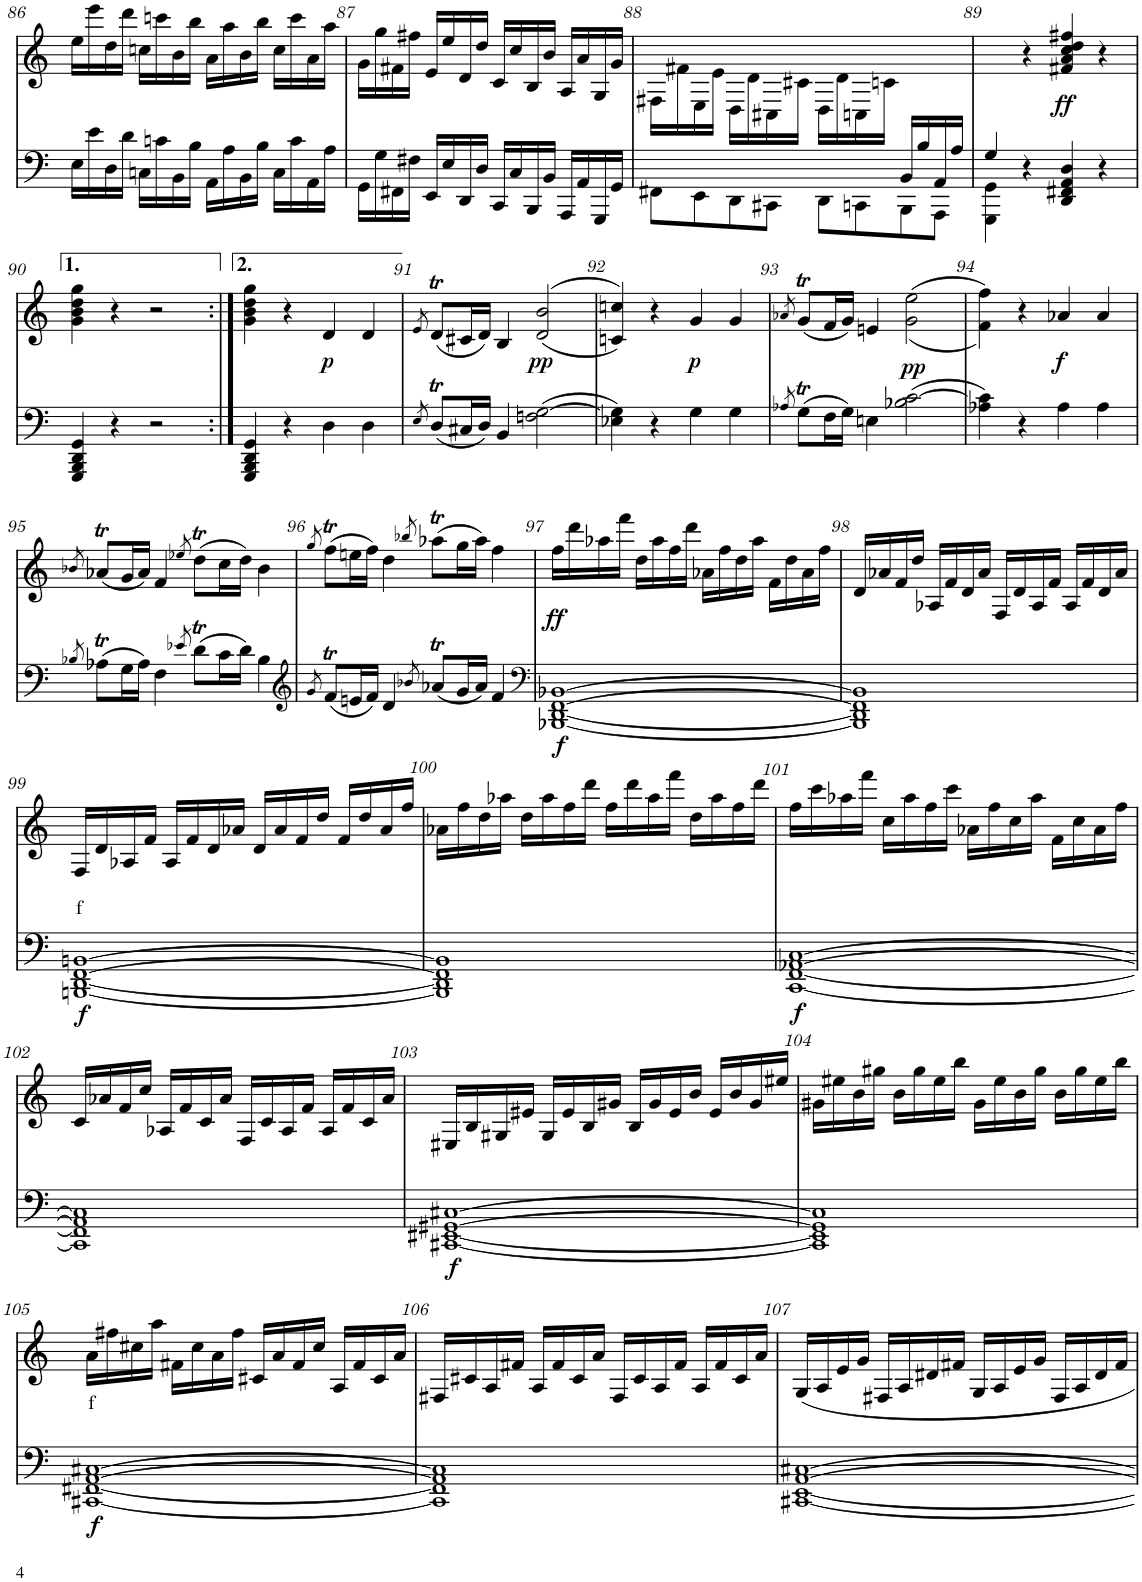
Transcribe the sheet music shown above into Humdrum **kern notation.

**kern	**dynam	**kern	**text	**dynam
*part2	*part2	*part1	*part1	*part1
*staff2	*staff2	*staff1	*staff1	*staff1
*I"piano	*	*I"piano	*	*
*I'Pno	*	*I'Pno	*	*
!!LO:PB:g=z
*clefF4	*	*clefG2	*	*
*k[]	*	*k[]	*	*
*M4/4	*	*M4/4	*	*
=86	=86	=86	=86	=86
16E\LL	.	16ee\LL	.	.
16e\	.	16eee\	.	.
16D\	.	16dd\	.	.
16d\JJ	.	16ddd\JJ	.	.
16Cn\LL	.	16ccn\LL	.	.
16cn\	.	16cccn\	.	.
16BB\	.	16b\	.	.
16B\JJ	.	16bb\JJ	.	.
16AA\LL	.	16a\LL	.	.
16A\	.	16aa\	.	.
16BB\	.	16b\	.	.
16B\JJ	.	16bb\JJ	.	.
16C\LL	.	16cc\LL	.	.
16c\	.	16ccc\	.	.
16AA\	.	16a\	.	.
16A\JJ	.	16aa\JJ	.	.
=87	=87	=87	=87	=87
16GG\LL	.	16g\LL	.	.
16G\	.	16gg\	.	.
16FF#X\	.	16f#X\	.	.
16F#X\JJ	.	16ff#X\JJ	.	.
16EE/LL	.	16e/LL	.	.
16E/	.	16ee/	.	.
16DD/	.	16d/	.	.
16D/JJ	.	16dd/JJ	.	.
16CC/LL	.	16c/LL	.	.
16C/	.	16cc/	.	.
16BBB/	.	16B/	.	.
16BB/JJ	.	16b/JJ	.	.
16AAA/LL	.	16A/LL	.	.
16AA/	.	16a/	.	.
16GGG/	.	16G/	.	.
16GG/JJ	.	16g/JJ	.	.
=88	=88	=88	=88	=88
*^	*	*	*	*
4ryy	8FF#X\L	.	16F#X\LL	.	.
.	.	.	16f#X\	.	.
.	8EE\	.	16E\	.	.
.	.	.	16e\JJ	.	.
4ryy	8DD\	.	16D\LL	.	.
.	.	.	16d\	.	.
.	8CC#X\J	.	16C#X\	.	.
.	.	.	16c#X\JJ	.	.
4ryy	8DD\L	.	16D\LL	.	.
.	.	.	16d\	.	.
.	8CCn\	.	16Cn\	.	.
.	.	.	16cn\JJ	.	.
16BB/LL	8BBB\	.	8ryy	.	.
16B/	.	.	.	.	.
16AA/	8AAA\J	.	8ryy	.	.
16A/JJ	.	.	.	.	.
=89	=89	=89	=89	=89	=89
4G/	4GGG\ 4GG\	.	4ryy	.	.
4r	2.ryy	.	4r	.	.
!	!	!	!	!	!LO:DY:b
4DD/ 4FF#X/ 4AA/ 4D/	.	.	4f#X/ 4a/ 4cc/ 4dd/ 4ff#X/	.	ff
4r	.	.	4r	.	.
*v	*v	*	*	*	*
!!LO:LB:g=z
=90	=90	=90	=90	=90
4GGG/ 4BBB/ 4DD/ 4GG/	.	4g\ 4b\ 4dd\ 4gg\	.	.
4r	.	4r	.	.
2r	.	2r	.	.
=90X1:|!	=90X1:|!	=90X1:|!	=90X1:|!	=90X1:|!
4GGG/ 4BBB/ 4DD/ 4GG/	.	4g\ 4b\ 4dd\ 4gg\	.	.
4r	.	4r	.	.
!	!	!	!	!LO:DY:b
4D\	.	4d/	.	p
4D\	.	4d/	.	.
=91	=91	=91	=91	=91
8qE/	.	8qe/	.	.
(8DT/L	.	(8dT/L	.	.
16C#X/L	.	16c#X/L	.	.
16D/JJ)	.	16d/JJ)	.	.
4BB/	.	4B/	.	.
!	!	!	!	!LO:DY:b
(2Fn\ [2G\	.	((>2d/ 2b/	.	pp
=92	=92	=92	=92	=92
4E-X\ 4G\])	.	4cn/ 4ccn/))	.	.
4r	.	4r	.	.
!	!	!	!	!LO:DY:b
4G\	.	4g/	.	p
4G\	.	4g/	.	.
=93	=93	=93	=93	=93
8qA-X/	.	8qa-X/	.	.
(8GT\L	.	(8gT/L	.	.
16F\L	.	16f/L	.	.
16G\JJ)	.	16g/JJ)	.	.
4En\	.	4en/	.	.
!	!LO:DY:a	!	!	!
(2B-X\ [2c\	pp	(<(2g\ 2ee\	.	.
=94	=94	=94	=94	=94
4A-X\ 4c\])	.	4f\ 4ff\))	.	.
4r	.	4r	.	.
!	!	!	!	!LO:DY:b
4A-\	.	4a-X/	.	f
4A-\	.	4a-/	.	.
!!LO:LB:g=z
=95	=95	=95	=95	=95
8qB-X/	.	8qb-X/	.	.
(8A-XT\L	.	(8a-XT/L	.	.
16G\L	.	16g/L	.	.
16A-\JJ)	.	16a-/JJ)	.	.
4F\	.	4f/	.	.
8qe-X/	.	8qee-X/	.	.
(8dT\L	.	(8ddT\L	.	.
16c\L	.	16cc\L	.	.
16d\JJ)	.	16dd\JJ)	.	.
4B-\	.	4b-\	.	.
=96	=96	=96	=96	=96
*clefG2	*	*	*	*
8qg/	.	8qgg/	.	.
(8fT/L	.	(8ffT\L	.	.
16en/L	.	16een\L	.	.
16f/JJ)	.	16ff\JJ)	.	.
4d/	.	4dd\	.	.
8qb-X/	.	8qbb-X/	.	.
(8a-XT/L	.	(8aa-XT\L	.	.
16g/L	.	16gg\L	.	.
16a-/JJ)	.	16aa-\JJ)	.	.
4f/	.	4ff\	.	.
=97	=97	=97	=97	=97
*clefF4	*	*	*	*
!	!LO:DY:b	!	!	!LO:DY:b
[1BBB-X [1DD [1FF [1BB-X	f	16ff\LL	.	ff
.	.	16ddd\	.	.
.	.	16aa-X\	.	.
.	.	16fff\JJ	.	.
.	.	16dd\LL	.	.
.	.	16aa-\	.	.
.	.	16ff\	.	.
.	.	16ddd\JJ	.	.
.	.	16a-X\LL	.	.
.	.	16ff\	.	.
.	.	16dd\	.	.
.	.	16aa-\JJ	.	.
.	.	16f\LL	.	.
.	.	16dd\	.	.
.	.	16a-\	.	.
.	.	16ff\JJ	.	.
=98	=98	=98	=98	=98
1BBB-] 1DD] 1FF] 1BB-]	.	16d/LL	.	.
.	.	16a-X/	.	.
.	.	16f/	.	.
.	.	16dd/JJ	.	.
.	.	16A-X/LL	.	.
.	.	16f/	.	.
.	.	16d/	.	.
.	.	16a-/JJ	.	.
.	.	16F/LL	.	.
.	.	16d/	.	.
.	.	16A-/	.	.
.	.	16f/JJ	.	.
.	.	16A-/LL	.	.
.	.	16f/	.	.
.	.	16d/	.	.
.	.	16a-/JJ	.	.
!!LO:LB:g=z
=99	=99	=99	=99	=99
!	!LO:DY:b	!	!LO:LY:b	!
[1BBBn [1DD [1FF [1BBn	f	16F/LL	f	.
.	.	16d/	.	.
.	.	16A-X/	.	.
.	.	16f/JJ	.	.
.	.	16A-/LL	.	.
.	.	16f/	.	.
.	.	16d/	.	.
.	.	16a-X/JJ	.	.
.	.	16d/LL	.	.
.	.	16a-/	.	.
.	.	16f/	.	.
.	.	16dd/JJ	.	.
.	.	16f/LL	.	.
.	.	16dd/	.	.
.	.	16a-/	.	.
.	.	16ff/JJ	.	.
=100	=100	=100	=100	=100
1BBB] 1DD] 1FF] 1BB]	.	16a-X\LL	.	.
.	.	16ff\	.	.
.	.	16dd\	.	.
.	.	16aa-X\JJ	.	.
.	.	16dd\LL	.	.
.	.	16aa-\	.	.
.	.	16ff\	.	.
.	.	16ddd\JJ	.	.
.	.	16ff\LL	.	.
.	.	16ddd\	.	.
.	.	16aa-\	.	.
.	.	16fff\JJ	.	.
.	.	16dd\LL	.	.
.	.	16aa-\	.	.
.	.	16ff\	.	.
.	.	16ddd\JJ	.	.
=101	=101	=101	=101	=101
!	!LO:DY:b	!	!	!
[1CC [1FF [1AA-X [1C	f	16ff\LL	.	.
.	.	16ccc\	.	.
.	.	16aa-X\	.	.
.	.	16fff\JJ	.	.
.	.	16cc\LL	.	.
.	.	16aa-\	.	.
.	.	16ff\	.	.
.	.	16ccc\JJ	.	.
.	.	16a-X\LL	.	.
.	.	16ff\	.	.
.	.	16cc\	.	.
.	.	16aa-\JJ	.	.
.	.	16f\LL	.	.
.	.	16cc\	.	.
.	.	16a-\	.	.
.	.	16ff\JJ	.	.
!!LO:LB:g=z
=102	=102	=102	=102	=102
1CC] 1FF] 1AA-] 1C]	.	16c/LL	.	.
.	.	16a-X/	.	.
.	.	16f/	.	.
.	.	16cc/JJ	.	.
.	.	16A-X/LL	.	.
.	.	16f/	.	.
.	.	16c/	.	.
.	.	16a-/JJ	.	.
.	.	16F/LL	.	.
.	.	16c/	.	.
.	.	16A-/	.	.
.	.	16f/JJ	.	.
.	.	16A-/LL	.	.
.	.	16f/	.	.
.	.	16c/	.	.
.	.	16a-/JJ	.	.
=103	=103	=103	=103	=103
!	!LO:DY:b	!	!	!
[1CC#X [1EE#X [1GG#X [1C#X	f	16E#X/LL	.	.
.	.	16B/	.	.
.	.	16G#X/	.	.
.	.	16e#X/JJ	.	.
.	.	16G#/LL	.	.
.	.	16e#/	.	.
.	.	16B/	.	.
.	.	16g#X/JJ	.	.
.	.	16B/LL	.	.
.	.	16g#/	.	.
.	.	16e#/	.	.
.	.	16b/JJ	.	.
.	.	16e#/LL	.	.
.	.	16b/	.	.
.	.	16g#/	.	.
.	.	16ee#X/JJ	.	.
=104	=104	=104	=104	=104
1CC#] 1EE#] 1GG#] 1C#]	.	16g#X\LL	.	.
.	.	16ee#X\	.	.
.	.	16b\	.	.
.	.	16gg#X\JJ	.	.
.	.	16b\LL	.	.
.	.	16gg#\	.	.
.	.	16ee#\	.	.
.	.	16bb\JJ	.	.
.	.	16g#\LL	.	.
.	.	16ee#\	.	.
.	.	16b\	.	.
.	.	16gg#\JJ	.	.
.	.	16b\LL	.	.
.	.	16gg#\	.	.
.	.	16ee#\	.	.
.	.	16bb\JJ	.	.
!!LO:LB:g=z
=105	=105	=105	=105	=105
!	!LO:DY:b	!	!LO:LY:b	!
[1CC#X [1FF#X [1AA [1C#X	f	16a\LL	f	.
.	.	16ff#X\	.	.
.	.	16cc#X\	.	.
.	.	16aa\JJ	.	.
.	.	16f#X\LL	.	.
.	.	16cc#\	.	.
.	.	16a\	.	.
.	.	16ff#\JJ	.	.
.	.	16c#X/LL	.	.
.	.	16a/	.	.
.	.	16f#/	.	.
.	.	16cc#/JJ	.	.
.	.	16A/LL	.	.
.	.	16f#/	.	.
.	.	16c#/	.	.
.	.	16a/JJ	.	.
=106	=106	=106	=106	=106
1CC#] 1FF#] 1AA] 1C#]	.	16F#X/LL	.	.
.	.	16c#X/	.	.
.	.	16A/	.	.
.	.	16f#X/JJ	.	.
.	.	16A/LL	.	.
.	.	16f#/	.	.
.	.	16c#/	.	.
.	.	16a/JJ	.	.
.	.	16F#/LL	.	.
.	.	16c#/	.	.
.	.	16A/	.	.
.	.	16f#/JJ	.	.
.	.	16A/LL	.	.
.	.	16f#/	.	.
.	.	16c#/	.	.
.	.	16a/JJ	.	.
=107	=107	=107	=107	=107
[1CC#X [1EE [1AA [1C#X	.	16G/LL	.	.
.	.	16A/	.	.
.	.	16e/	.	.
.	.	16g/JJ	.	.
.	.	16F#X/LL	.	.
.	.	16A/	.	.
.	.	16d#X/	.	.
.	.	16f#X/JJ	.	.
.	.	16G/LL	.	.
.	.	16A/	.	.
.	.	16e/	.	.
.	.	16g/JJ	.	.
.	.	16F#/LL	.	.
.	.	16A/	.	.
.	.	16d#/	.	.
.	.	16f#/JJ	.	.
=	=	=	=	=
*-	*-	*-	*-	*-
